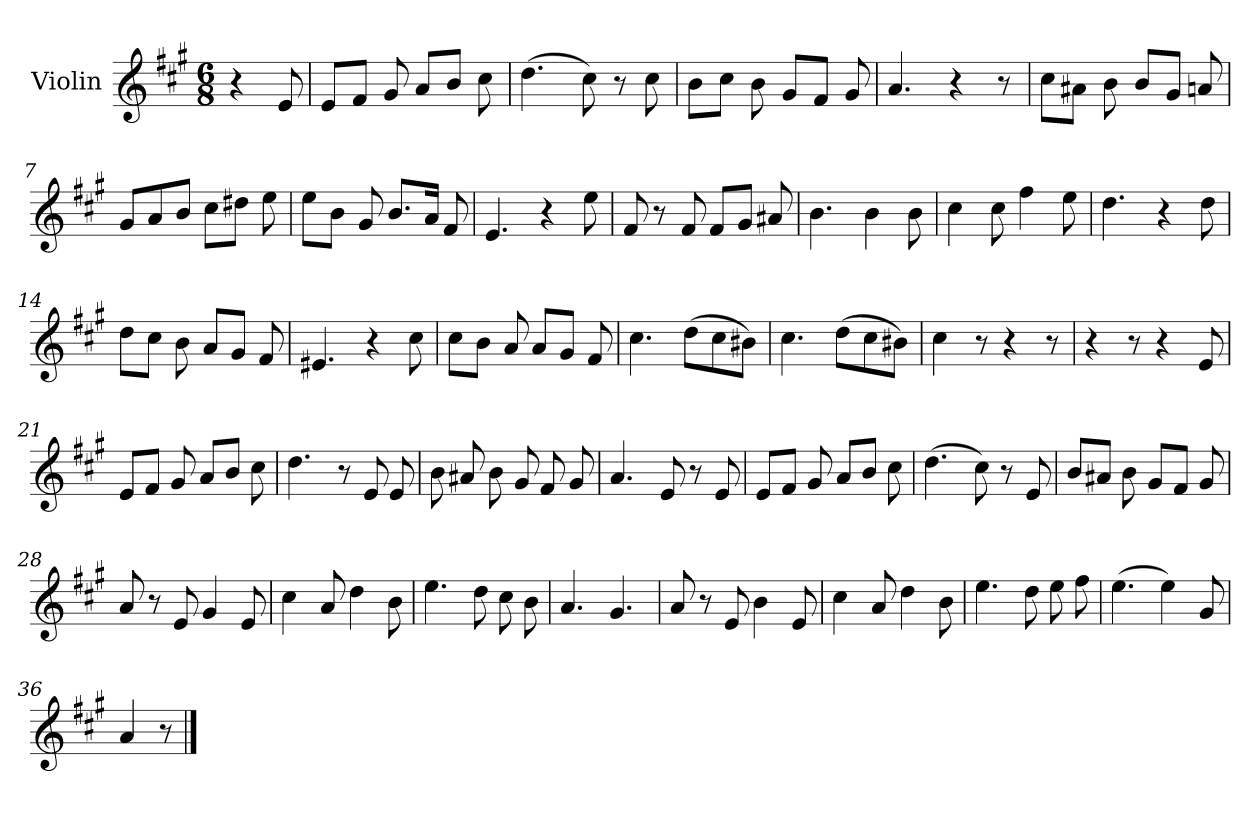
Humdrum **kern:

**kern	**dynam
*part1	*part1
*staff1	*staff1
*I"Violin	*
*I'Vln.	*
*clefG2	*
*k[f#c#g#]	*
*M6/8	*
=1	=1
4r	Allegro
8e	.
=2	=2
8eL	.
8f#J	.
8g#	.
8aL	.
8bJ	.
8cc#	.
=3	=3
(4.dd	.
8cc#)	.
8r	.
8cc#	.
=4	=4
8bL	.
8cc#J	.
8b	.
(8g#L	.
8f#J	.
8g#	.
=5	=5
4.a	.
4r	.
8r	.
=6	=6
8cc#L	.
8a#XJ	.
8b	.
8bL	.
8g#J	.
8an	.
!!LO:LB:g=z
=7	=7
8g#L	.
8a	.
8bJ	.
8cc#L	.
8dd#XJ	.
8ee	.
=8	=8
8eeL	.
8bJ	.
8g#	.
8.bL	.
16aJk	.
8f#	.
=9	=9
4.e	.
4r	.
8ee	.
=10	=10
8f#	.
8r	.
8f#	.
8f#L	.
8g#J	.
8a#X	.
=11	=11
4.b	.
4b	.
8b	.
=12	=12
4cc#	.
8cc#	.
4ff#	.
8ee	.
!!LO:LB:g=z
=13	=13
4.dd	.
4r	.
8dd	.
=14	=14
8ddL	.
8cc#J	.
8b	.
8aL	.
8g#J	.
8f#	.
=15	=15
4.e#X	.
4r	.
8cc#	.
=16	=16
8cc#L	.
8bJ	.
8a	.
8aL	.
8g#J	.
8f#	.
=17	=17
4.cc#	.
(8ddL	.
8cc#	.
8b#XJ)	.
=18	=18
4.cc#	.
(8ddL	.
8cc#	.
8b#XJ)	.
=19	=19
4cc#	.
8r	.
4r	.
8r	.
!!LO:LB:g=z
=20	=20
4r	.
8r	.
4r	.
8e	.
=21	=21
8eL	.
8f#J	.
8g#	.
8aL	.
8bJ	.
8cc#	.
=22	=22
4.dd	.
8r	.
8e	.
8e	.
=23	=23
8b	.
8a#X	.
8b	.
(8g#	.
8f#	.
8g#	.
=24	=24
4.a	.
8e	.
8r	.
8e	.
=25	=25
8eL	.
8f#J	.
8g#	.
8aL	.
8bJ	.
8cc#	.
!!LO:LB:g=z
=26	=26
(4.dd	.
8cc#)	.
8r	.
8e	.
=27	=27
8bL	.
8a#XJ	.
8b	.
(8g#L	.
8f#J	.
8g#	.
=28	=28
8a	.
8r	.
8e	.
4g#	.
8e	.
=29	=29
4cc#	.
8a	.
4dd	.
8b	.
=30	=30
4.ee	.
8dd	.
8cc#	.
8b	.
=31	=31
4.a	.
4.g#	.
!!LO:LB:g=z
=32	=32
8a	.
8r	.
8e	.
4b	.
8e	.
=33	=33
4cc#	.
8a	.
4dd	.
8b	.
=34	=34
4.ee	.
8dd	.
8ee	.
8ff#	.
=35	=35
(4.ee	.
4ee)	.
8g#	.
=36	=36
4a	.
8r	.
==	==
*-	*-
